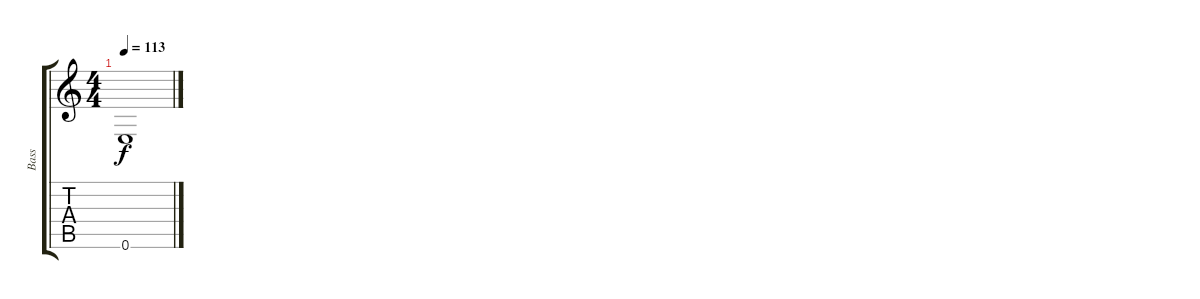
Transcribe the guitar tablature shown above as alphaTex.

\track ("Bass" "Bass") {instrument electricbassfinger}
\staff {score tabs}
\tuning (E4 B3 G3 D3 A2 E2) {hide}
\ts (4 4)
\tempo 113
\clef g2
\ks c
0.6{t}.1{dy f}
